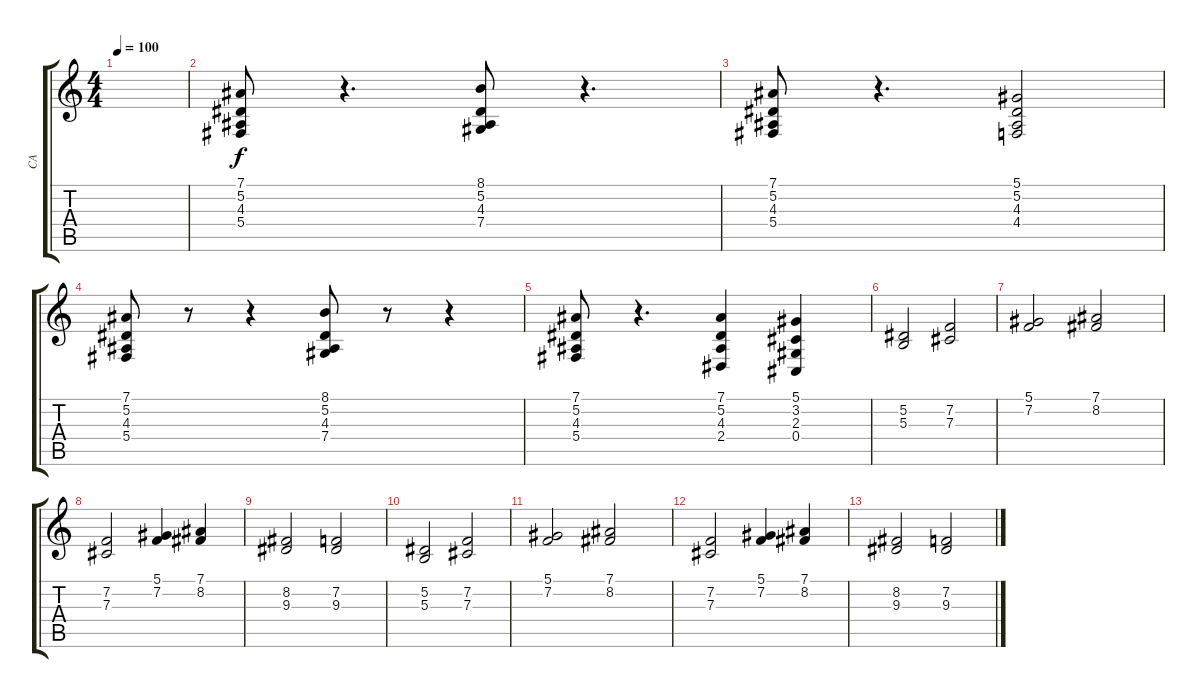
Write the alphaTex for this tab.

\track ("CA" "CA") {instrument choiraahs}
\staff {score tabs}
\tuning (Eb4 Bb3 Gb3 Db3 Ab2 Eb2) {hide}
\ts (4 4)
\tempo 100
\clef g2
\ks c
|
(7.1 5.2 4.3 5.4).8 r.4{d} (8.1 5.2 4.3 7.4).8 r.4{d} |
(7.1 5.2 4.3 5.4).8 r.4{d} (5.1 5.2 4.3 4.4).2 |
(7.1 5.2 4.3 5.4).8 r.8 r.4 (8.1 5.2 4.3 7.4).8 r.8 r.4 |
(7.1 5.2 4.3 5.4).8 r.4{d} (7.1 5.2 4.3 2.4).4 (5.1 3.2 2.3 0.4).4 |
(5.2 5.3).2{dy f} (7.2 7.3).2 |
(5.1 7.2).2 (7.1 8.2).2 |
(7.2 7.3).2 (5.1 7.2).4 (7.1 8.2).4 |
(8.2 9.3).2 (7.2 9.3).2 |
(5.2 5.3).2 (7.2 7.3).2 |
(5.1 7.2).2 (7.1 8.2).2 |
(7.2 7.3).2 (5.1 7.2).4 (7.1 8.2).4 |
(8.2 9.3).2 (7.2 9.3).2
